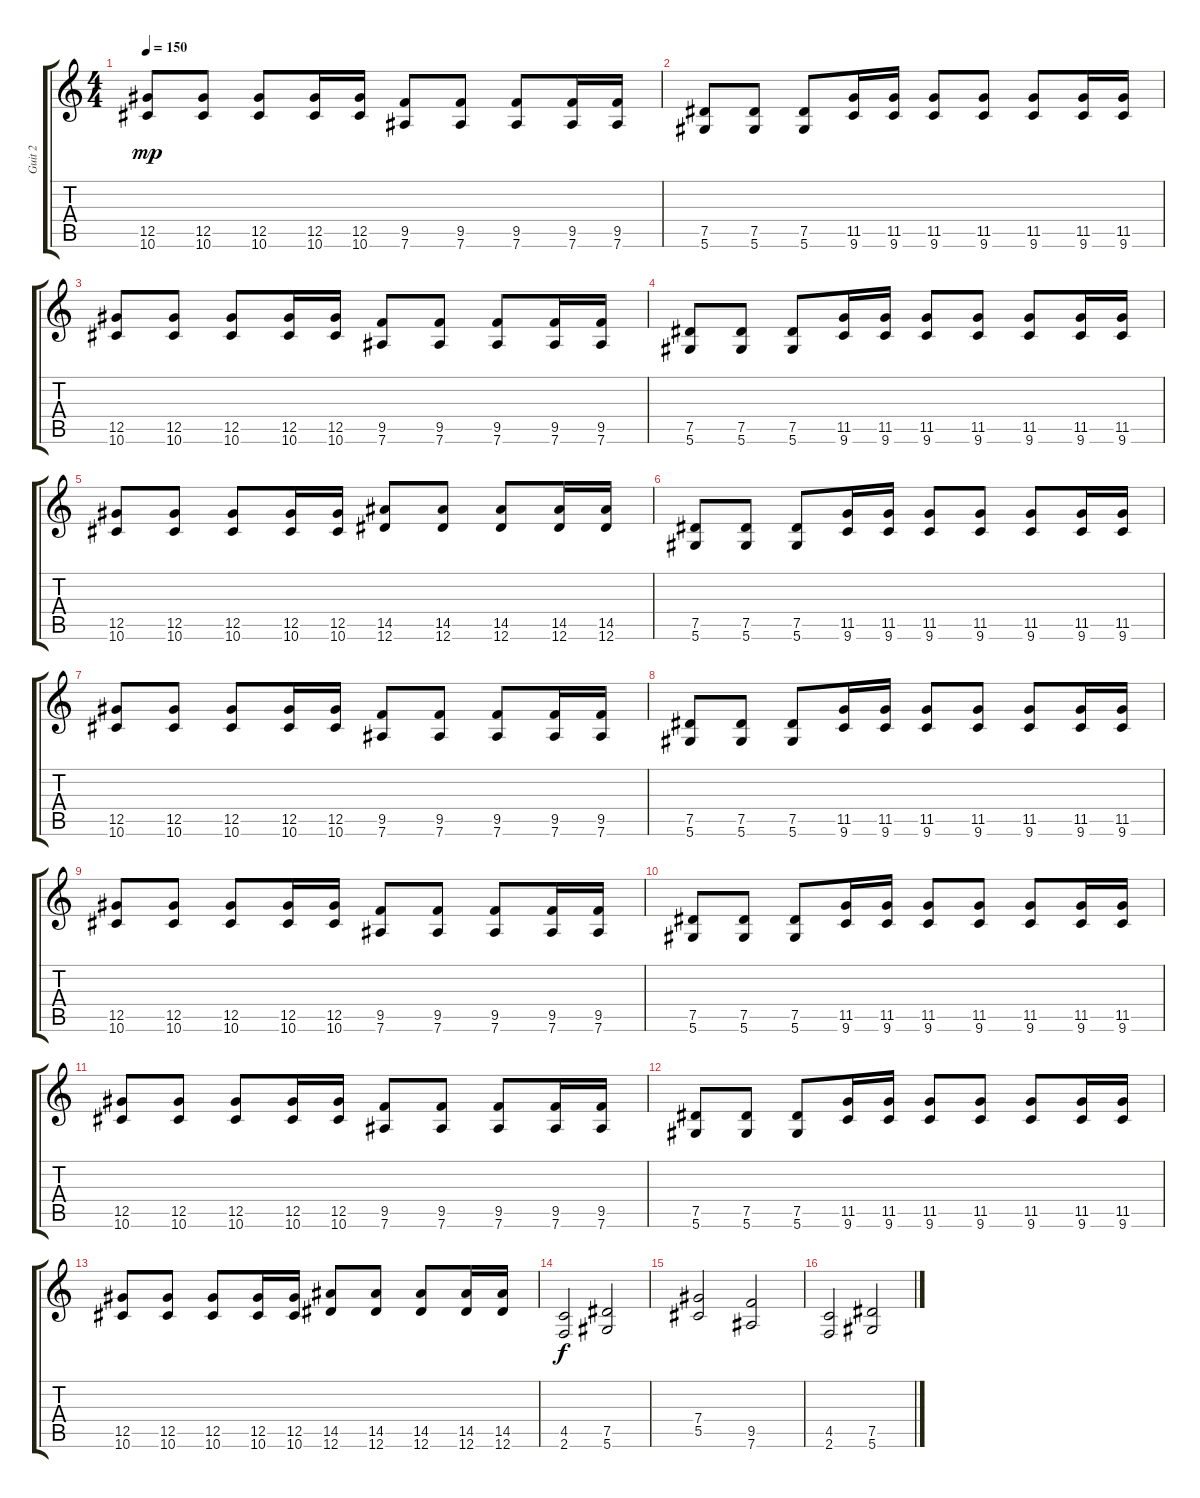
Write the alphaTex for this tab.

\track ("Guit 2" "Guit 2") {instrument overdrivenguitar}
\staff {score tabs}
\tuning (Eb4 Bb3 Gb3 Db3 Ab2 Eb2) {hide}
\ts (4 4)
\tempo 150
\clef g2
\ks c
(12.5 10.6).8{dy mp} (12.5 10.6).8 (12.5 10.6).8 (12.5 10.6).16 (12.5 10.6).16 (9.5 7.6).8 (9.5 7.6).8 (9.5 7.6).8 (9.5 7.6).16 (9.5 7.6).16 |
(7.5 5.6).8 (7.5 5.6).8 (7.5 5.6).8 (11.5 9.6).16 (11.5 9.6).16 (11.5 9.6).8 (11.5 9.6).8 (11.5 9.6).8 (11.5 9.6).16 (11.5 9.6).16 |
(12.5 10.6).8 (12.5 10.6).8 (12.5 10.6).8 (12.5 10.6).16 (12.5 10.6).16 (9.5 7.6).8 (9.5 7.6).8 (9.5 7.6).8 (9.5 7.6).16 (9.5 7.6).16 |
(7.5 5.6).8 (7.5 5.6).8 (7.5 5.6).8 (11.5 9.6).16 (11.5 9.6).16 (11.5 9.6).8 (11.5 9.6).8 (11.5 9.6).8 (11.5 9.6).16 (11.5 9.6).16 |
(12.5 10.6).8 (12.5 10.6).8 (12.5 10.6).8 (12.5 10.6).16 (12.5 10.6).16 (14.5 12.6).8 (14.5 12.6).8 (14.5 12.6).8 (14.5 12.6).16 (14.5 12.6).16 |
(7.5 5.6).8 (7.5 5.6).8 (7.5 5.6).8 (11.5 9.6).16 (11.5 9.6).16 (11.5 9.6).8 (11.5 9.6).8 (11.5 9.6).8 (11.5 9.6).16 (11.5 9.6).16 |
(12.5 10.6).8 (12.5 10.6).8 (12.5 10.6).8 (12.5 10.6).16 (12.5 10.6).16 (9.5 7.6).8 (9.5 7.6).8 (9.5 7.6).8 (9.5 7.6).16 (9.5 7.6).16 |
(7.5 5.6).8 (7.5 5.6).8 (7.5 5.6).8 (11.5 9.6).16 (11.5 9.6).16 (11.5 9.6).8 (11.5 9.6).8 (11.5 9.6).8 (11.5 9.6).16 (11.5 9.6).16 |
(12.5 10.6).8 (12.5 10.6).8 (12.5 10.6).8 (12.5 10.6).16 (12.5 10.6).16 (9.5 7.6).8 (9.5 7.6).8 (9.5 7.6).8 (9.5 7.6).16 (9.5 7.6).16 |
(7.5 5.6).8 (7.5 5.6).8 (7.5 5.6).8 (11.5 9.6).16 (11.5 9.6).16 (11.5 9.6).8 (11.5 9.6).8 (11.5 9.6).8 (11.5 9.6).16 (11.5 9.6).16 |
(12.5 10.6).8 (12.5 10.6).8 (12.5 10.6).8 (12.5 10.6).16 (12.5 10.6).16 (9.5 7.6).8 (9.5 7.6).8 (9.5 7.6).8 (9.5 7.6).16 (9.5 7.6).16 |
(7.5 5.6).8 (7.5 5.6).8 (7.5 5.6).8 (11.5 9.6).16 (11.5 9.6).16 (11.5 9.6).8 (11.5 9.6).8 (11.5 9.6).8 (11.5 9.6).16 (11.5 9.6).16 |
(12.5 10.6).8 (12.5 10.6).8 (12.5 10.6).8 (12.5 10.6).16 (12.5 10.6).16 (14.5 12.6).8 (14.5 12.6).8 (14.5 12.6).8 (14.5 12.6).16 (14.5 12.6).16 |
(4.5 2.6).2{dy f} (7.5 5.6).2 |
(7.4 5.5).2 (9.5 7.6).2 |
(4.5 2.6).2 (7.5 5.6).2
